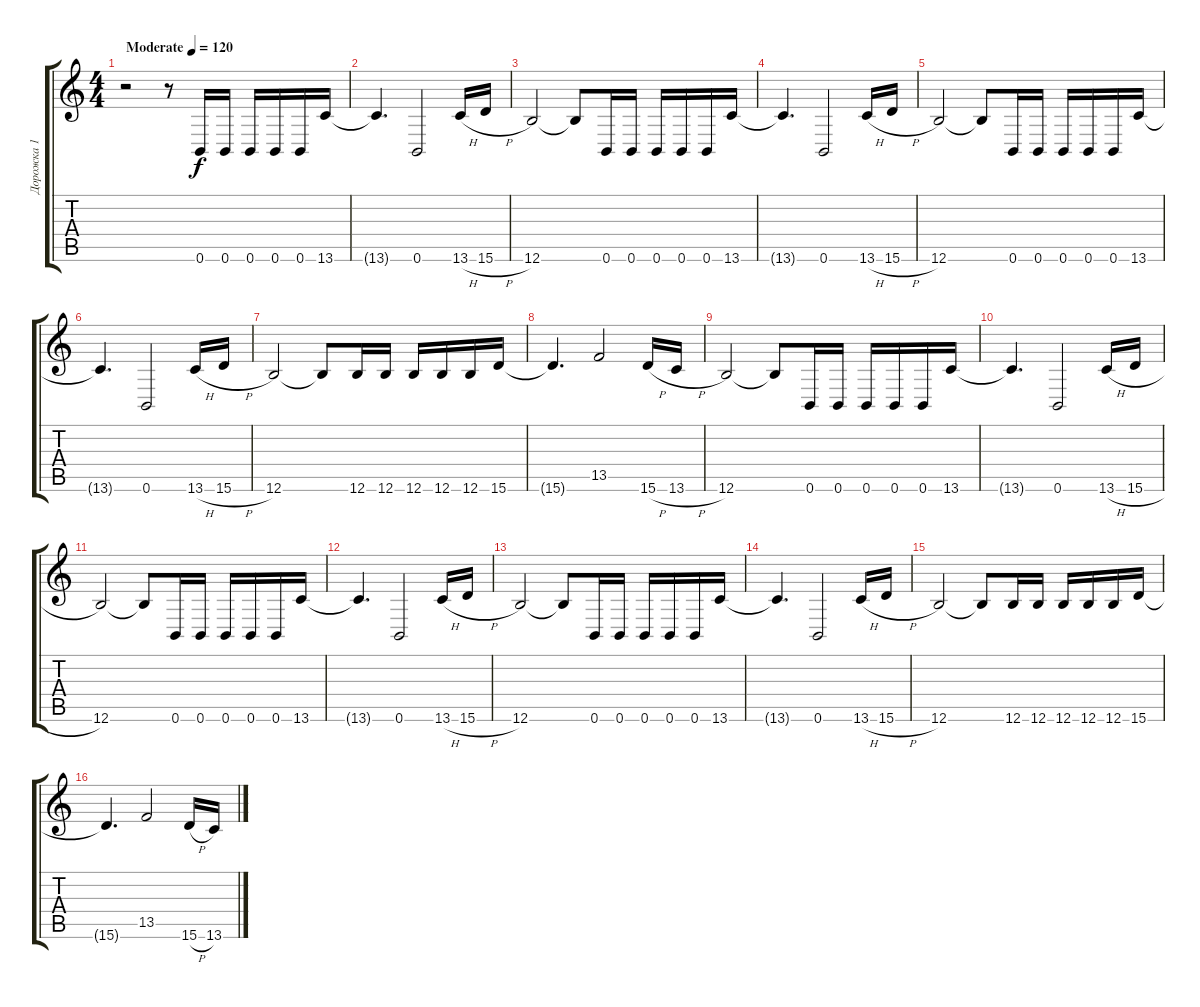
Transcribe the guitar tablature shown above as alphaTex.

\track ("Дорожка 1" "Дорожка 1") {instrument distortionguitar}
\staff {score tabs}
\tuning (B3 Gb3 D3 A2 E2 B1) {hide}
\ts (4 4)
\tempo (120 "Moderate")
\tempo 155
\tempo (120 "Moderate")
\clef g2
\ks c
r.2{dy f instrument distortionguitar} r.8 0.6.16 0.6.16 0.6.16 0.6.16 0.6.16 13.6.16 |
13.6{t}.4{d} 0.6.2 13.6{h}.16 15.6{h}.16 |
12.6.2 12.6{t}.8 0.6.16 0.6.16 0.6.16 0.6.16 0.6.16 13.6.16 |
13.6{t}.4{d} 0.6.2 13.6{h}.16 15.6{h}.16 |
12.6.2 12.6{t}.8 0.6.16 0.6.16 0.6.16 0.6.16 0.6.16 13.6.16 |
13.6{t}.4{d} 0.6.2 13.6{h}.16 15.6{h}.16 |
12.6.2 12.6{t}.8 12.6.16 12.6.16 12.6.16 12.6.16 12.6.16 15.6.16 |
15.6{t}.4{d} 13.5.2 15.6{h}.16 13.6{h}.16 |
12.6.2 12.6{t}.8 0.6.16 0.6.16 0.6.16 0.6.16 0.6.16 13.6.16 |
13.6{t}.4{d} 0.6.2 13.6{h}.16 15.6{h}.16 |
12.6.2 12.6{t}.8 0.6.16 0.6.16 0.6.16 0.6.16 0.6.16 13.6.16 |
13.6{t}.4{d} 0.6.2 13.6{h}.16 15.6{h}.16 |
12.6.2 12.6{t}.8 0.6.16 0.6.16 0.6.16 0.6.16 0.6.16 13.6.16 |
13.6{t}.4{d} 0.6.2 13.6{h}.16 15.6{h}.16 |
12.6.2 12.6{t}.8 12.6.16 12.6.16 12.6.16 12.6.16 12.6.16 15.6.16 |
15.6{t}.4{d} 13.5.2 15.6{h}.16 13.6{h}.16
